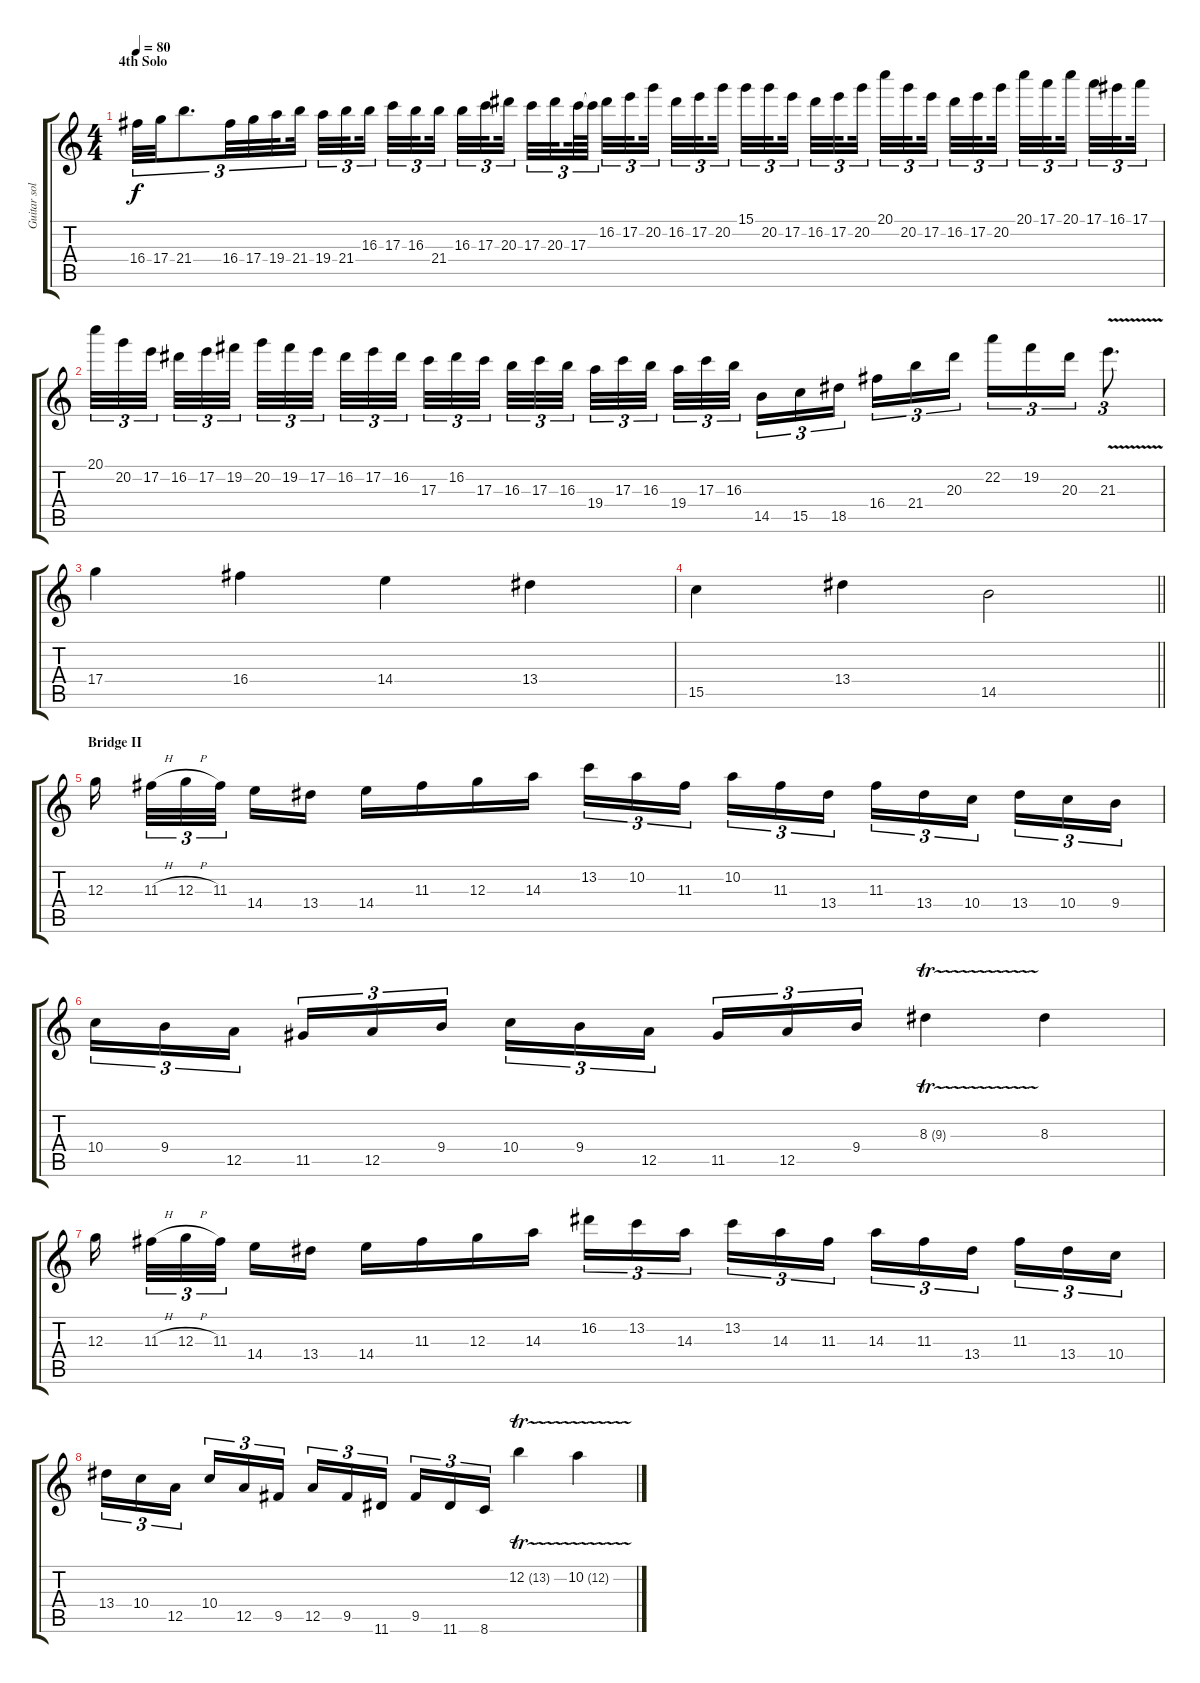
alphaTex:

\track ("Guitar solos" "Guitar sol") {instrument distortionguitar}
\staff {score tabs}
\tuning (E4 B3 G3 D3 A2 E2) {hide}
\ts (4 4)
\section ("" "4th Solo")
\tempo 80
\clef g2
\ks c
16.4.32{tu (3 2) dy f} 17.4.32{tu (3 2)} 21.4.8{d tu (3 2)} 16.4.32{tu (3 2)} 17.4.32{tu (3 2)} 19.4.32{tu (3 2) beam splitsecondary} 21.4.32{tu (3 2)} 19.4.32{tu (3 2)} 21.4.32{tu (3 2) beam splitsecondary} 16.3.32{tu (3 2)} 17.3.32{tu (3 2)} 16.3.32{tu (3 2) beam splitsecondary} 21.4.32{tu (3 2)} 16.3.32{tu (3 2)} 17.3.32{tu (3 2) beam splitsecondary} 20.3.32{tu (3 2)} 17.3.32{tu (3 2)} 20.3.32{tu (3 2) beam splitsecondary} 17.3.64{tu (3 2)} 17.3{t}.64{tu (3 2)} 16.2.32{tu (3 2)} 17.2.32{tu (3 2) beam splitsecondary} 20.2.32{tu (3 2)} 16.2.32{tu (3 2)} 17.2.32{tu (3 2) beam splitsecondary} 20.2.32{tu (3 2)} 15.1.32{tu (3 2)} 20.2.32{tu (3 2) beam splitsecondary} 17.2.32{tu (3 2)} 16.2.32{tu (3 2)} 17.2.32{tu (3 2) beam splitsecondary} 20.2.32{tu (3 2)} 20.1.32{tu (3 2)} 20.2.32{tu (3 2) beam splitsecondary} 17.2.32{tu (3 2)} 16.2.32{tu (3 2)} 17.2.32{tu (3 2) beam splitsecondary} 20.2.32{tu (3 2)} 20.1.32{tu (3 2)} 17.1.32{tu (3 2) beam splitsecondary} 20.1.32{tu (3 2)} 17.1.32{tu (3 2)} 16.1.32{tu (3 2) beam splitsecondary} 17.1.32{tu (3 2)} |
20.1.32{tu (3 2)} 20.2.32{tu (3 2)} 17.2.32{tu (3 2) beam splitsecondary} 16.2.32{tu (3 2)} 17.2.32{tu (3 2)} 19.2.32{tu (3 2) beam splitsecondary} 20.2.32{tu (3 2)} 19.2.32{tu (3 2)} 17.2.32{tu (3 2) beam splitsecondary} 16.2.32{tu (3 2)} 17.2.32{tu (3 2)} 16.2.32{tu (3 2)} 17.3.32{tu (3 2)} 16.2.32{tu (3 2)} 17.3.32{tu (3 2) beam splitsecondary} 16.3.32{tu (3 2)} 17.3.32{tu (3 2)} 16.3.32{tu (3 2) beam splitsecondary} 19.4.32{tu (3 2)} 17.3.32{tu (3 2)} 16.3.32{tu (3 2) beam splitsecondary} 19.4.32{tu (3 2)} 17.3.32{tu (3 2)} 16.3.32{tu (3 2)} 14.5.16{tu (3 2)} 15.5.16{tu (3 2)} 18.5.16{tu (3 2) beam splitsecondary} 16.4.16{tu (3 2)} 21.4.16{tu (3 2)} 20.3.16{tu (3 2)} 22.2.16{tu (3 2)} 19.2.16{tu (3 2)} 20.3.16{tu (3 2)} 21.3{v}.8{d tu (3 2)} |
17.4.4 16.4.4 14.4.4 13.4.4 |
\barLineRight lightlight
15.5.4 13.4.4 14.5.2 |
\section ("" "Bridge II")
12.3.16{beam splitsecondary} 11.3{h}.32{tu (3 2)} 12.3{h}.32{tu (3 2)} 11.3.32{tu (3 2) beam splitsecondary} 14.4.16 13.4.16 14.4.16 11.3.16 12.3.16 14.3.16 13.2.16{tu (3 2)} 10.2.16{tu (3 2)} 11.3.16{tu (3 2) beam splitsecondary} 10.2.16{tu (3 2)} 11.3.16{tu (3 2)} 13.4.16{tu (3 2)} 11.3.16{tu (3 2)} 13.4.16{tu (3 2)} 10.4.16{tu (3 2) beam splitsecondary} 13.4.16{tu (3 2)} 10.4.16{tu (3 2)} 9.4.16{tu (3 2)} |
10.4.16{tu (3 2)} 9.4.16{tu (3 2)} 12.5.16{tu (3 2) beam splitsecondary} 11.5.16{tu (3 2)} 12.5.16{tu (3 2)} 9.4.16{tu (3 2)} 10.4.16{tu (3 2)} 9.4.16{tu (3 2)} 12.5.16{tu (3 2) beam splitsecondary} 11.5.16{tu (3 2)} 12.5.16{tu (3 2)} 9.4.16{tu (3 2)} 8.3{tr (9 32)}.4 8.3.4 |
12.3.16{beam splitsecondary} 11.3{h}.32{tu (3 2)} 12.3{h}.32{tu (3 2)} 11.3.32{tu (3 2) beam splitsecondary} 14.4.16 13.4.16 14.4.16 11.3.16 12.3.16 14.3.16 16.2.16{tu (3 2)} 13.2.16{tu (3 2)} 14.3.16{tu (3 2) beam splitsecondary} 13.2.16{tu (3 2)} 14.3.16{tu (3 2)} 11.3.16{tu (3 2)} 14.3.16{tu (3 2)} 11.3.16{tu (3 2)} 13.4.16{tu (3 2) beam splitsecondary} 11.3.16{tu (3 2)} 13.4.16{tu (3 2)} 10.4.16{tu (3 2)} |
13.4.16{tu (3 2)} 10.4.16{tu (3 2)} 12.5.16{tu (3 2) beam splitsecondary} 10.4.16{tu (3 2)} 12.5.16{tu (3 2)} 9.5.16{tu (3 2)} 12.5.16{tu (3 2)} 9.5.16{tu (3 2)} 11.6.16{tu (3 2) beam splitsecondary} 9.5.16{tu (3 2)} 11.6.16{tu (3 2)} 8.6.16{tu (3 2)} 12.2{tr (13 32)}.4 10.2{tr (12 32)}.4
